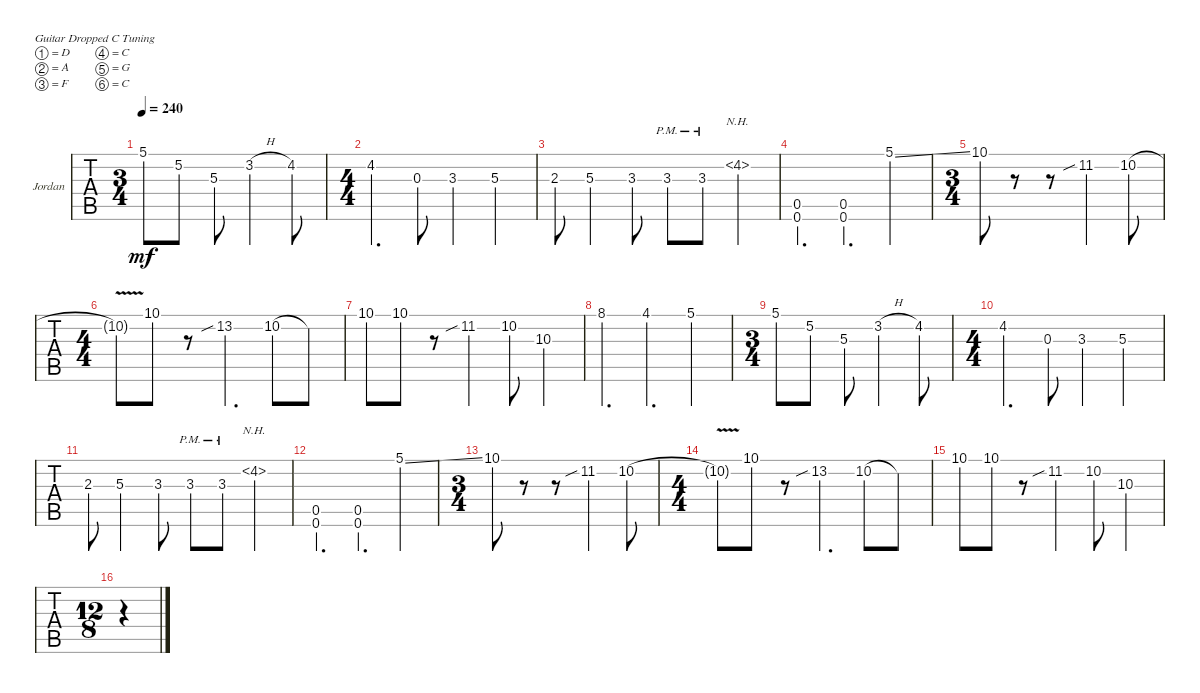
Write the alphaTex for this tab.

\bracketExtendMode groupsimilarinstruments
\firstSystemTrackNameOrientation horizontal
\otherSystemsTrackNameOrientation horizontal
\track ("Jid-Lee" "Jordan") {instrument overdrivenguitar}
\staff {tabs}
\tuning (D4 A3 F3 C3 G2 C2)
\ts (3 4)
\tempo 240
\clef g2
\ks c
5.1.8{dy mf} 5.2.8 5.3.8 3.2{h}.4 4.2.8 |
\ts (4 4)
4.2.4{d} 0.3.8 3.3.4 5.3.4 |
2.3.8 5.3.4 3.3.8 3.3{pm}.8 3.3{pm}.8 4.2{nh}.4 |
(0.6 0.5).4{d} (0.6 0.5).4{d} 5.1{ss}.4 |
\ts (3 4)
\scale
0.322857 10.1.8 r.8 r.8 11.2{sib}.4 10.2.8 |
\ts (4 4)
\scale
0.381234 10.2{v t}.8 10.1.8 r.8 13.2{sib}.4{d} 10.2.8 10.2{t}.8 |
\scale
0.295917 10.1.8 10.1.8 r.8 11.2{sib}.4 10.2.8 10.3.4 |
8.1.4{d} 4.1.4{d} 5.1.4 |
\ts (3 4)
5.1.8 5.2.8 5.3.8 3.2{h}.4 4.2.8 |
\ts (4 4)
4.2.4{d} 0.3.8 3.3.4 5.3.4 |
2.3.8 5.3.4 3.3.8 3.3{pm}.8 3.3{pm}.8 4.2{nh}.4 |
(0.6 0.5).4{d} (0.6 0.5).4{d} 5.1{ss}.4 |
\ts (3 4)
10.1.8 r.8 r.8 11.2{sib}.4 10.2.8 |
\ts (4 4)
10.2{v t}.8 10.1.8 r.8 13.2{sib}.4{d} 10.2.8 10.2{t}.8 |
10.1.8 10.1.8 r.8 11.2{sib}.4 10.2.8 10.3.4 |
\ts (12 8)
